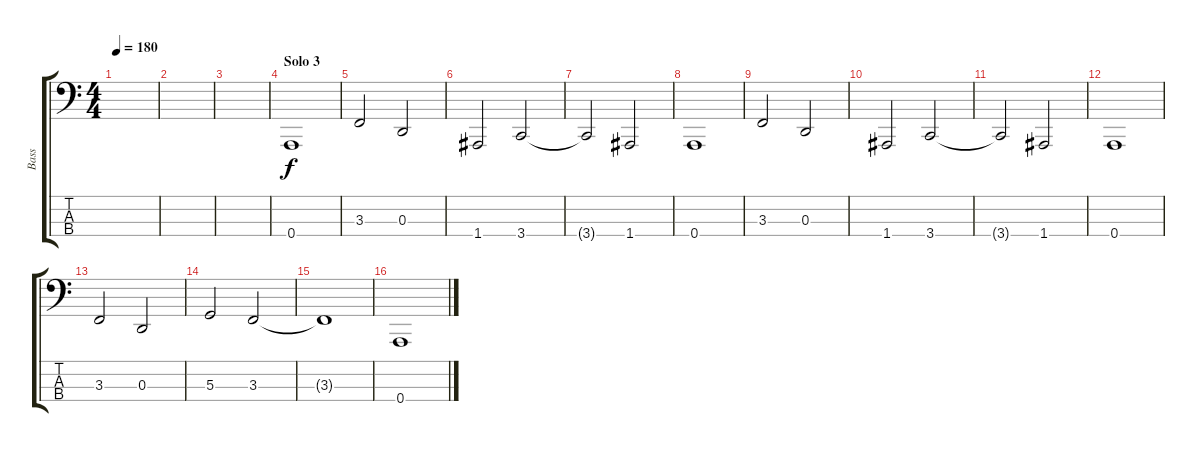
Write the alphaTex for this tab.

\track ("Bass" "Bass") {instrument electricbassfinger}
\staff {score tabs}
\tuning (C2 G1 D1 A0) {hide}
\ts (4 4)
\tempo 180
\clef f4
\ks c
|
|
|
\section ("" "Solo 3")
0.4.1 |
3.3.2 0.3.2 |
1.4.2 3.4.2 |
3.4{t}.2 1.4.2 |
0.4.1 |
3.3.2 0.3.2 |
1.4.2 3.4.2 |
3.4{t}.2 1.4.2 |
0.4.1 |
3.3.2 0.3.2 |
5.3.2 3.3.2 |
3.3{t}.1 |
0.4.1
